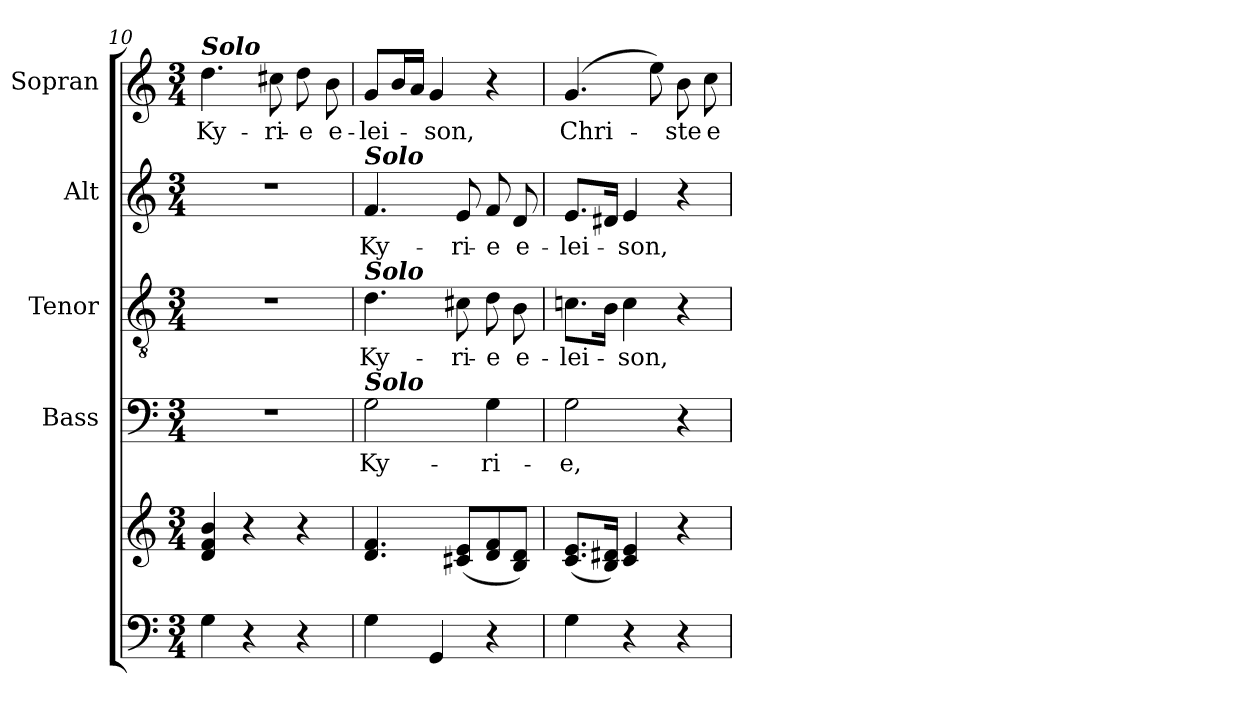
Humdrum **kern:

**kern	**kern	**kern	**text	**kern	**text	**kern	**text	**kern	**text
*part5	*part5	*part4	*part4	*part3	*part3	*part2	*part2	*part1	*part1
*staff6	*staff5	*staff4	*staff4	*staff3	*staff3	*staff2	*staff2	*staff1	*staff1
*	*	*I"Bass	*	*I"Tenor	*	*I"Alt	*	*I"Sopran	*
*	*	*I'B.	*	*I'T.	*	*I'A.	*	*I'S.	*
*clefF4	*clefG2	*clefF4	*	*clefGv2	*	*clefG2	*	*clefG2	*
*k[]	*k[]	*k[]	*	*k[]	*	*k[]	*	*k[]	*
*C:	*C:	*C:	*	*C:	*	*C:	*	*C:	*
*M3/4	*M3/4	*M3/4	*	*M3/4	*	*M3/4	*	*M3/4	*
=10	=10	=10	=10	=10	=10	=10	=10	=10	=10
!	!	!	!	!	!	!	!	!LO:TX:a:Bi:t=Solo	!
!	!	!	!	!	!	!	!	!	!LO:LY:b
4G\	4d/ 4f/ 4b/	2.r	.	2.r	.	2.r	.	4.dd\	Ky-
4r	4r	.	.	.	.	.	.	.	.
!	!	!	!	!	!	!	!	!	!LO:LY:b
.	.	.	.	.	.	.	.	8cc#X\	-ri-
!	!	!	!	!	!	!	!	!	!LO:LY:b
4r	4r	.	.	.	.	.	.	8dd\	-e
!	!	!	!	!	!	!	!	!	!LO:LY:b
.	.	.	.	.	.	.	.	8b\	e-
=11	=11	=11	=11	=11	=11	=11	=11	=11	=11
!	!	!	!	!	!	!LO:TX:a:Bi:t=Solo	!	!	!
!	!	!	!	!LO:TX:a:Bi:t=Solo	!	!	!	!	!
!	!	!LO:TX:a:Bi:t=Solo	!	!	!	!	!	!	!
!	!	!	!LO:LY:b	!	!LO:LY:b	!	!LO:LY:b	!	!LO:LY:b
4G\	4.d/ 4.f/	2G\	Ky-	4.d\	Ky-	4.f/	Ky-	8g/L	-lei-
.	.	.	.	.	.	.	.	16b/L	.
.	.	.	.	.	.	.	.	16a/JJ	.
!	!	!	!	!	!	!	!	!	!LO:LY:b
4GG/	.	.	.	.	.	.	.	4g/	-son,
!	!	!	!	!	!LO:LY:b	!	!LO:LY:b	!	!
.	(<8c#X/ 8e/L	.	.	8c#X\	-ri-	8e/	-ri-	.	.
!	!	!	!LO:LY:b	!	!LO:LY:b	!	!LO:LY:b	!	!
4r	8d/ 8f/	4G\	-ri-	8d\	-e	8f/	-e	4r	.
!	!	!	!	!	!LO:LY:b	!	!LO:LY:b	!	!
.	8B/ 8d/J)	.	.	8B\	e-	8d/	e-	.	.
=12	=12	=12	=12	=12	=12	=12	=12	=12	=12
!	!	!	!LO:LY:b	!	!LO:LY:b	!	!LO:LY:b	!	!LO:LY:b
4G\	(<8.c/ 8.e/L	2G\	-e,	8.cn\L	-lei-	8.e/L	-lei-	(4.g/	Chri-
.	16B/ 16d#X/Jk)	.	.	16B\Jk	.	16d#X/Jk	.	.	.
!	!	!	!	!	!LO:LY:b	!	!LO:LY:b	!	!
4r	4c/ 4e/	.	.	4c\	-son,	4e/	-son,	.	.
.	.	.	.	.	.	.	.	8ee\)	.
!	!	!	!	!	!	!	!	!	!LO:LY:b
4r	4r	4r	.	4r	.	4r	.	8b\	-ste
!	!	!	!	!	!	!	!	!	!LO:LY:b
.	.	.	.	.	.	.	.	8cc\	e-
=	=	=	=	=	=	=	=	=	=
*-	*-	*-	*-	*-	*-	*-	*-	*-	*-
